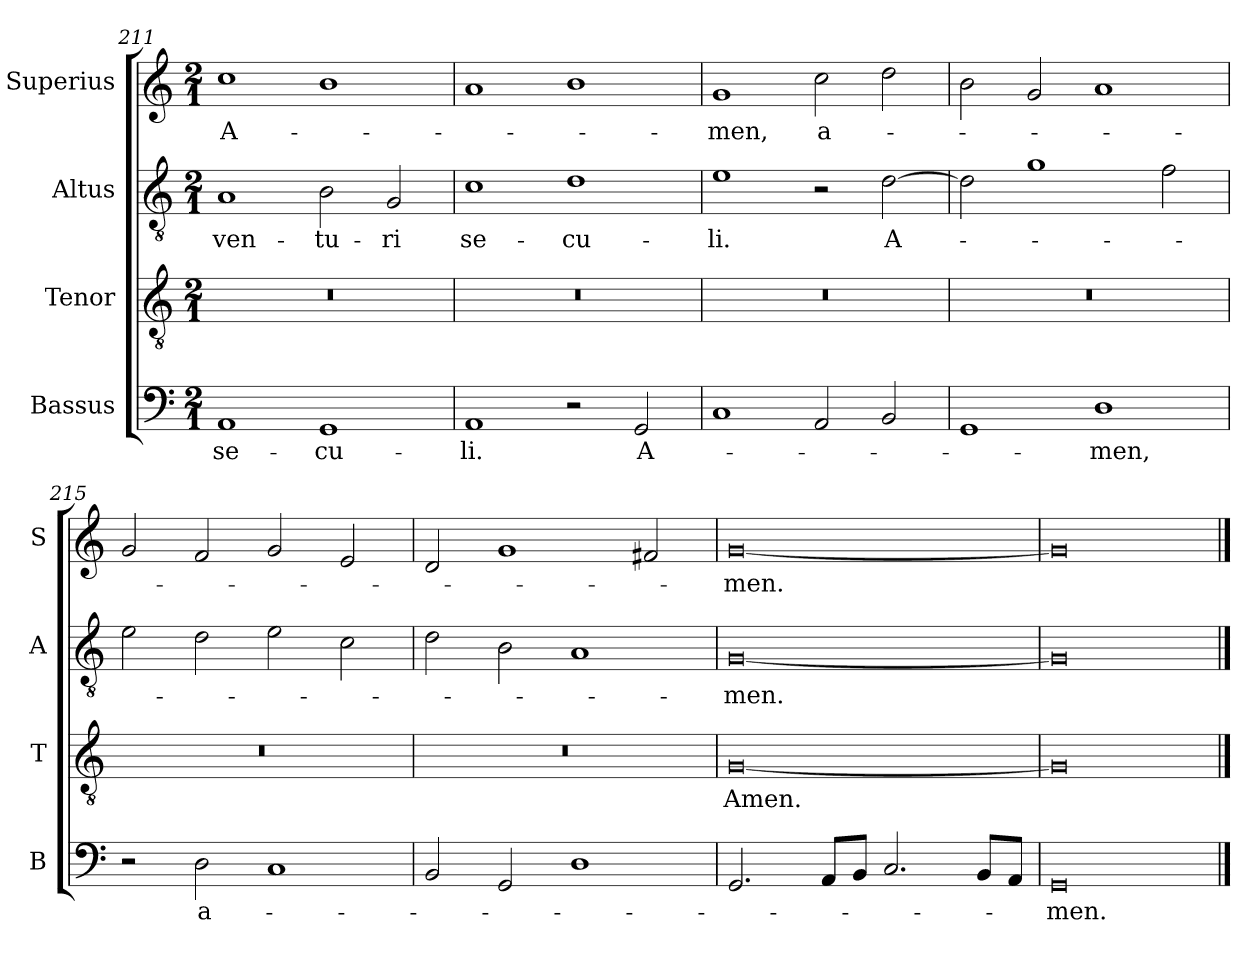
**kern	**text	**kern	**text	**kern	**text	**kern	**text
*part4	*part4	*part3	*part3	*part2	*part2	*part1	*part1
*staff4	*staff4	*staff3	*staff3	*staff2	*staff2	*staff1	*staff1
*I"Bassus	*	*I"Tenor	*	*I"Altus	*	*I"Superius	*
*I'B	*	*I'T	*	*I'A	*	*I'S	*
*clefF4	*	*clefGv2	*	*clefGv2	*	*clefG2	*
*k[]	*	*k[]	*	*k[]	*	*k[]	*
*M2/1	*	*M2/1	*	*M2/1	*	*M2/1	*
=211	=211	=211	=211	=211	=211	=211	=211
1AA	se-	0r	.	1A	ven-	1cc	A-
1GG	-cu-	.	.	2B	-tu-	1b	.
.	.	.	.	2G	-ri	.	.
=212	=212	=212	=212	=212	=212	=212	=212
1AA	-li.	0r	.	1c	se-	1a	.
2r	.	.	.	1d	-cu-	1b	.
2GG	A-	.	.	.	.	.	.
=213	=213	=213	=213	=213	=213	=213	=213
!	!	!	!	!	!	!	!LO:LY:i
1C	.	0r	.	1e	-li.	1g	-men,
!	!	!	!	!	!	!	!LO:LY:i
2AA	.	.	.	2r	.	2cc	a-
2BB	.	.	.	[2d	A-	2dd	.
=214	=214	=214	=214	=214	=214	=214	=214
1GG	.	0r	.	2d]	.	2b	.
.	.	.	.	1g	.	2g	.
!	!LO:LY:i	!	!	!	!	!	!
1D	-men,	.	.	.	.	1a	.
.	.	.	.	2f	.	.	.
=215	=215	=215	=215	=215	=215	=215	=215
2r	.	0r	.	2e	.	2g	.
!	!LO:LY:i	!	!	!	!	!	!
2D	a-	.	.	2d	.	2f	.
1C	.	.	.	2e	.	2g	.
.	.	.	.	2c	.	2e	.
=216	=216	=216	=216	=216	=216	=216	=216
2BB	.	0r	.	2d	.	2d	.
2GG	.	.	.	2B	.	1g	.
1D	.	.	.	1A	.	.	.
.	.	.	.	.	.	2f#X	.
=217	=217	=217	=217	=217	=217	=217	=217
!	!	!	!	!	!	!	!LO:LY:i
2.GG	.	[0G	Amen.	[0G	-men.	[0g	-men.
8AAL	.	.	.	.	.	.	.
8BBJ	.	.	.	.	.	.	.
2.C	.	.	.	.	.	.	.
8BBL	.	.	.	.	.	.	.
8AAJ	.	.	.	.	.	.	.
=218	=218	=218	=218	=218	=218	=218	=218
!	!LO:LY:i	!	!	!	!	!	!
0GG	-men.	0G]	.	0G]	.	0g]	.
==	==	==	==	==	==	==	==
*-	*-	*-	*-	*-	*-	*-	*-
